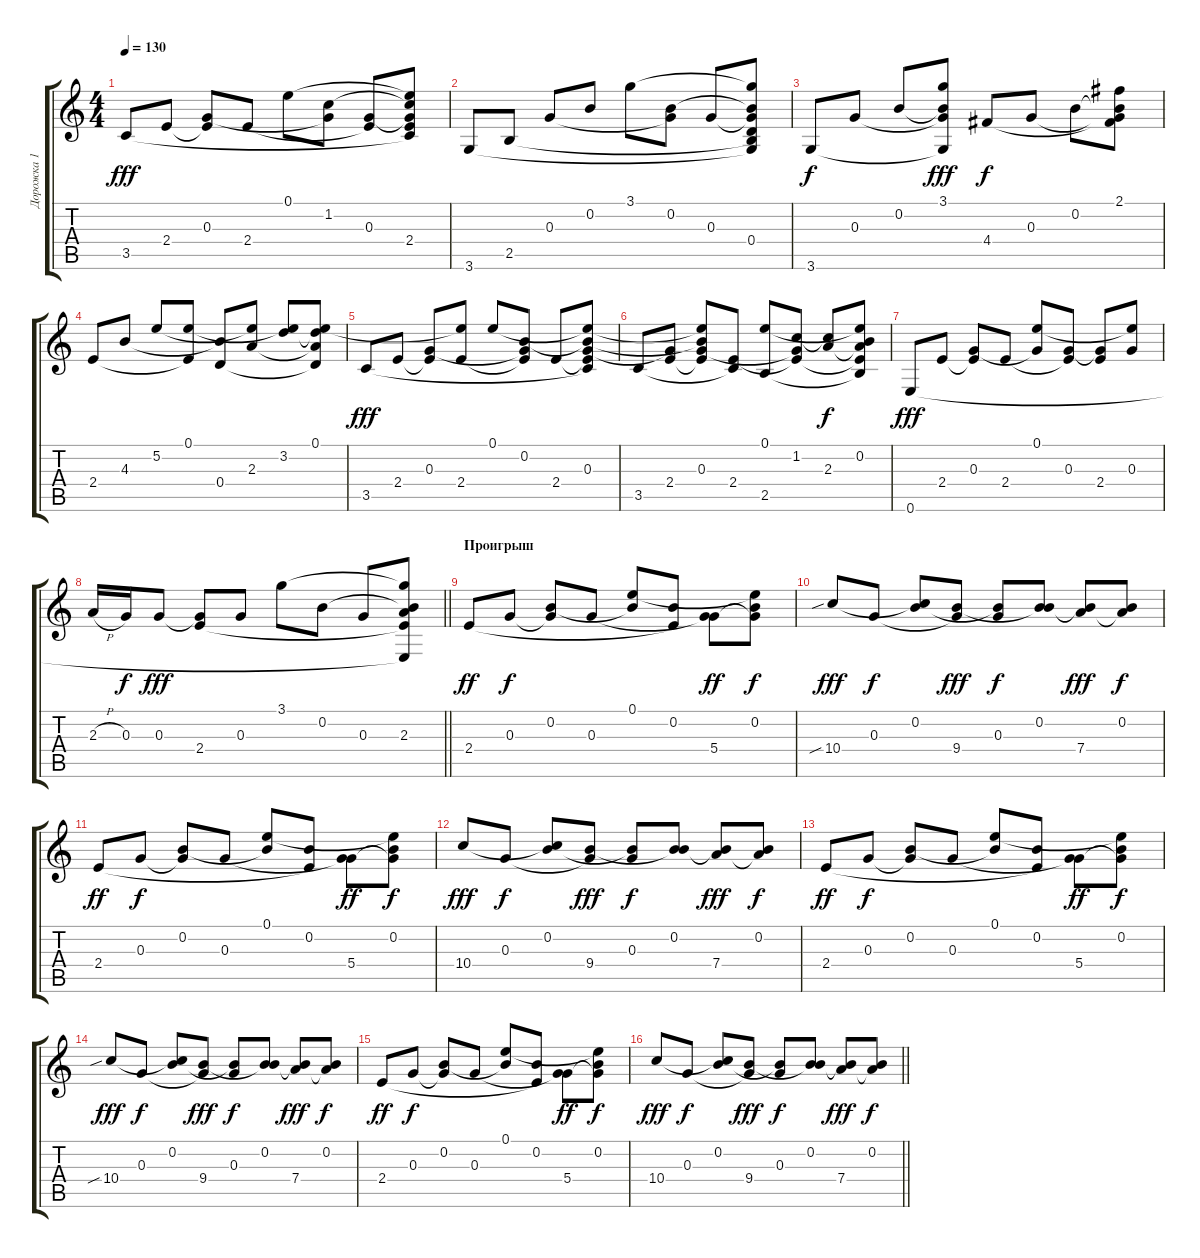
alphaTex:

\track ("Дорожка 1" "Дорожка 1") {instrument acousticguitarsteel}
\staff {score tabs}
\tuning (E4 B3 G3 D3 A2 E2) {hide}
\ts (4 4)
\tempo 130
\clef g2
\ks c
3.5.8{dy fff} 2.4.8 (0.3 2.4{t}).8 2.4.8 0.1.8 (1.2 0.3{t}).8 (0.3 2.4{t}).8 (0.1{t} 1.2{t} 0.3{t} 2.4 3.5{t}).8 |
3.6.8 2.5.8 0.3.8 0.2.8 3.1.8 (0.2 0.3{t}).8 0.3.8 (3.1{t} 0.2{t} 0.3{t} 0.4 2.5{t} 3.6{t}).8 |
3.6.8{dy f} 0.3.8 0.2.8 (3.1 0.2{t} 0.3{t} 3.6{t}).8{dy fff} 4.4.8{dy f} 0.3.8 0.2.8 (2.1 0.2{t} 0.3{t} 4.4{t}).8 |
2.4.8 4.3.8 5.2.8 (0.1 2.4{t}).8 (4.3{t} 0.4).8 (5.2{t} 2.3).8 (0.1{t} 3.2).8 (0.1 3.2{t} 2.3{t} 0.4{t}).8 |
3.5.8{dy fff} 2.4.8 (0.3 2.4{t}).8 (0.1{t} 2.4).8 0.1.8 (0.2 0.3{t} 2.4{t}).8 2.4.8 (0.1{t} 0.2{t} 0.3 2.4{t} 3.5{t}).8 |
3.5.8 (0.3{t} 2.4).8 (0.1{t} 0.2{t} 0.3 2.4{t}).8 (2.4 3.5{t}).8 (0.1 2.5).8 (1.2 0.3{t} 2.4{t}).8 (1.2{t} 2.3).8{dy f} (0.1{t} 0.2 2.3{t} 2.4{t} 2.5{t}).8 |
0.6.8{dy fff} 2.4.8 (0.3 2.4{t}).8 2.4.8 (0.1 0.3{t}).8 (0.3 2.4{t}).8 (0.3{t} 2.4).8 (0.1{t} 0.3).8 |
\barLineRight lightlight
2.3{h}.16 0.3.16{dy f} 0.3.8{dy fff} (0.3{t} 2.4).8 0.3.8 3.1.8 0.2.8 0.3.8 (3.1{t} 0.2{t} 2.3 2.4{t} 0.6{t}).8 |
\section ("" "Проигрыш")
2.4.8{dy ff} 0.3.8{dy f} (0.2 0.3{t}).8 0.3.8 (0.1 0.2{t}).8 (0.2 2.4{t}).8 (0.3{t} 5.4).8{dy ff} (0.1{t} 0.2 5.4{t}).8{dy f} |
10.4{sib}.8{dy fff} 0.3.8{dy f} (0.2 10.4{t}).8 (0.3{t} 9.4).8{dy fff} (0.2{t} 0.3).8{dy f} (0.2 9.4{t}).8 (0.2{t} 7.4).8{dy fff} (0.2 7.4{t}).8{dy f} |
2.4.8{dy ff} 0.3.8{dy f} (0.2 0.3{t}).8 0.3.8 (0.1 0.2{t}).8 (0.2 2.4{t}).8 (0.3{t} 5.4).8{dy ff} (0.1{t} 0.2 5.4{t}).8{dy f} |
10.4.8{dy fff} 0.3.8{dy f} (0.2 10.4{t}).8 (0.3{t} 9.4).8{dy fff} (0.2{t} 0.3).8{dy f} (0.2 9.4{t}).8 (0.2{t} 7.4).8{dy fff} (0.2 7.4{t}).8{dy f} |
2.4.8{dy ff} 0.3.8{dy f} (0.2 0.3{t}).8 0.3.8 (0.1 0.2{t}).8 (0.2 2.4{t}).8 (0.3{t} 5.4).8{dy ff} (0.1{t} 0.2 5.4{t}).8{dy f} |
10.4{sib}.8{dy fff} 0.3.8{dy f} (0.2 10.4{t}).8 (0.3{t} 9.4).8{dy fff} (0.2{t} 0.3).8{dy f} (0.2 9.4{t}).8 (0.2{t} 7.4).8{dy fff} (0.2 7.4{t}).8{dy f} |
2.4.8{dy ff} 0.3.8{dy f} (0.2 0.3{t}).8 0.3.8 (0.1 0.2{t}).8 (0.2 2.4{t}).8 (0.3{t} 5.4).8{dy ff} (0.1{t} 0.2 5.4{t}).8{dy f} |
\barLineRight lightlight
10.4.8{dy fff} 0.3.8{dy f} (0.2 10.4{t}).8 (0.3{t} 9.4).8{dy fff} (0.2{t} 0.3).8{dy f} (0.2 9.4{t}).8 (0.2{t} 7.4).8{dy fff} (0.2 7.4{t}).8{dy f}
